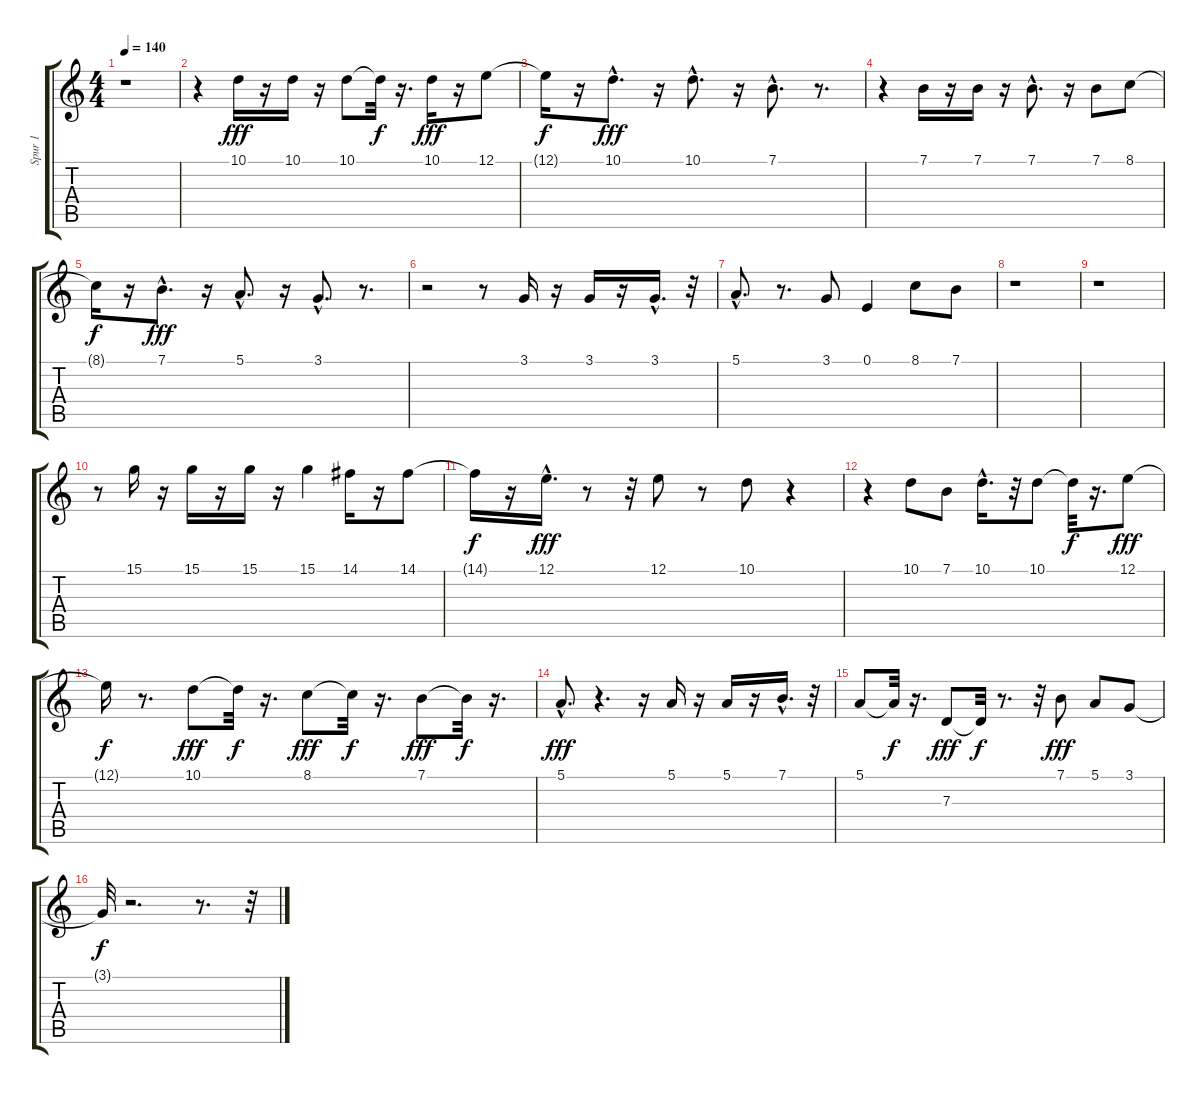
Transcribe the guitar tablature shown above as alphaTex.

\track ("Spur 1" "Spur 1") {instrument ocarina}
\staff {score tabs}
\tuning (E4 B3 G3 D3 A2 E2) {hide}
\ts (4 4)
\tempo 140
\clef g2
\ks c
r.1{dy f} |
r.4 10.1.16{dy fff} r.16 10.1.16 r.16 10.1.8 10.1{t}.32{dy f} r.16{d} 10.1.16{dy fff} r.16 12.1.8 |
12.1{t}.16{dy f} r.16 10.1{hac}.8{d dy fff} r.16 10.1{hac}.8{d} r.16 7.1{hac}.8{d} r.8{d} |
r.4 7.1.16 r.16 7.1.16 r.16 7.1{hac}.8{d} r.16 7.1.8 8.1.8 |
8.1{t}.16{dy f} r.16 7.1{hac}.8{d dy fff} r.16 5.1{hac}.8{d} r.16 3.1{hac}.8{d} r.8{d} |
r.2 r.8 3.1.16 r.16 3.1.16 r.16 3.1{hac}.16{d} r.32 |
5.1{hac}.8{d} r.8{d} 3.1.8 0.1.4 8.1.8 7.1.8 |
r.1 |
r.1 |
r.8 15.1.16 r.16 15.1.16 r.16 15.1.16 r.16 15.1.4 14.1.16 r.16 14.1.8 |
14.1{t}.16{dy f} r.16 12.1{hac}.16{d dy fff} r.8 r.32 12.1.8 r.8 10.1.8 r.4 |
r.4 10.1.8 7.1.8 10.1{hac}.16{d} r.32 10.1.8 10.1{t}.32{dy f} r.16{d} 12.1.8{dy fff} |
12.1{t}.16{dy f} r.8{d} 10.1.8{dy fff} 10.1{t}.32{dy f} r.16{d} 8.1.8{dy fff} 8.1{t}.32{dy f} r.16{d} 7.1.8{dy fff} 7.1{t}.32{dy f} r.16{d} |
5.1{hac}.8{d dy fff} r.4{d} r.16 5.1.16 r.16 5.1.16 r.16 7.1{hac}.16{d} r.32 |
5.1.8 5.1{t}.32{dy f} r.16{d} 7.3.8{dy fff} 7.3{t}.32{dy f} r.8{d} r.32 7.1.8{dy fff} 5.1.8 3.1.8 |
3.1{t}.32{dy f} r.2{d} r.8{d} r.32
